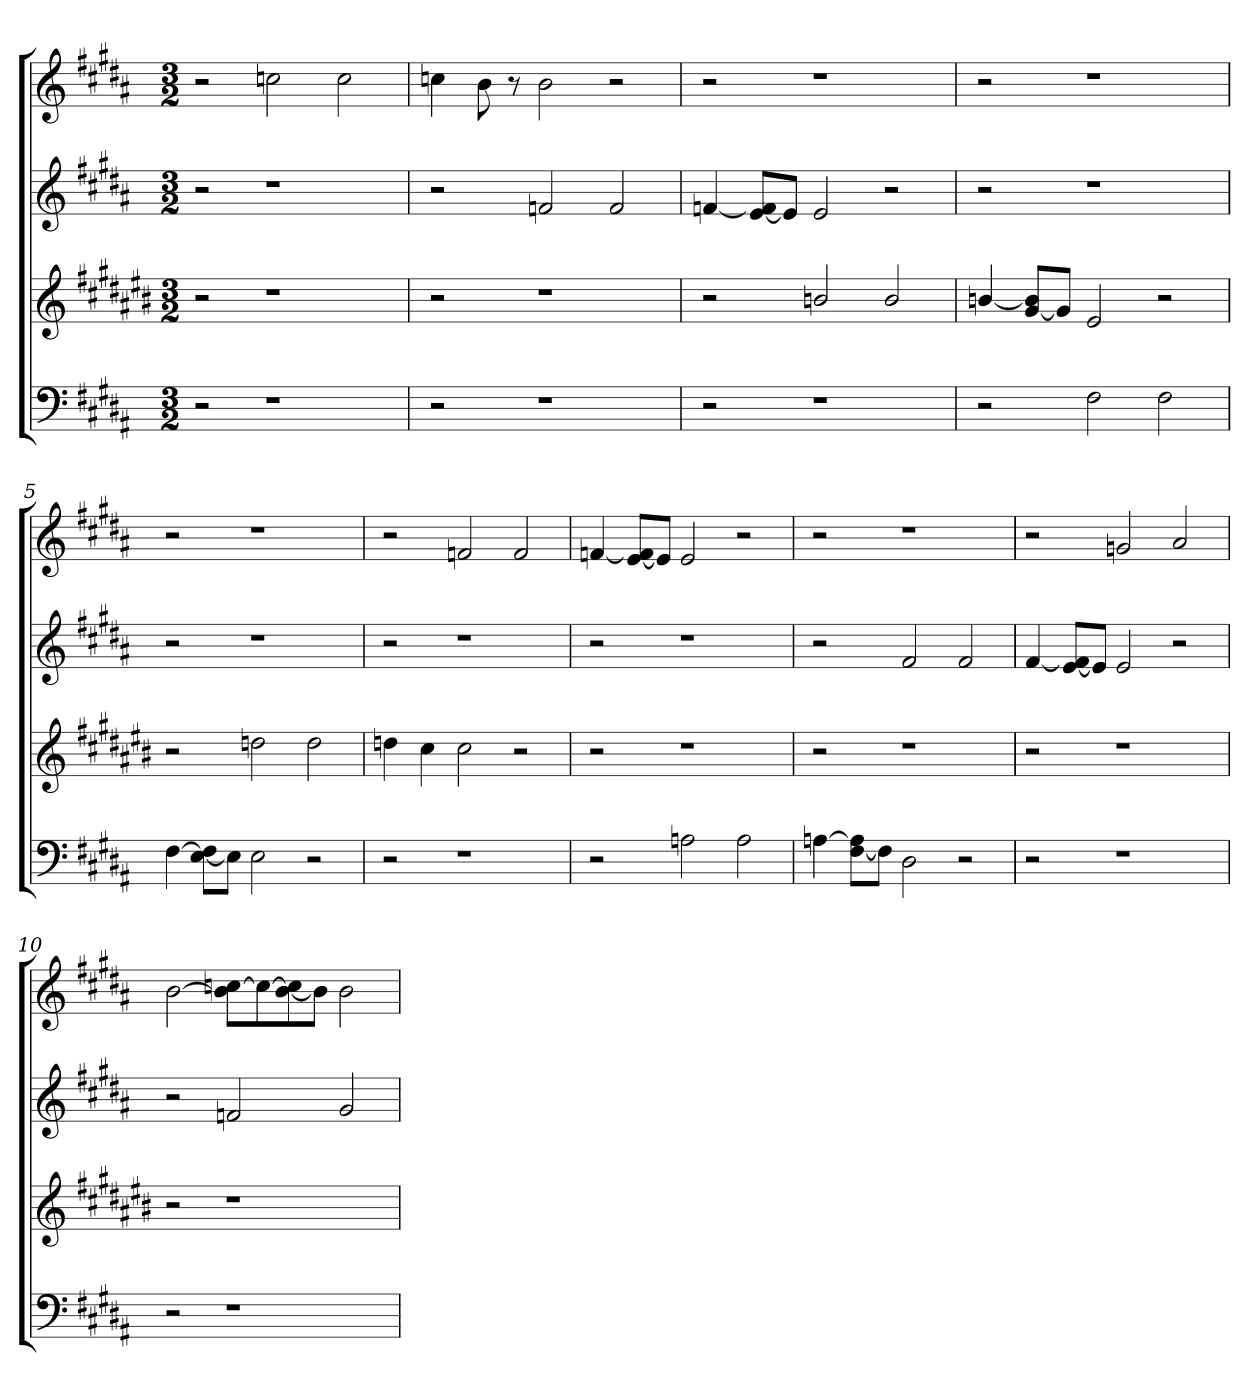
**kern	**kern	**kern	**kern
*part4	*part3	*part2	*part1
*staff4	*staff3	*staff2	*staff1
*clefF4	*clefG2	*clefG2	*clefG2
*	*ITrd1c2	*	*
*k[f#c#g#d#a#]	*k[f#c#g#d#a#]	*k[f#c#g#d#a#]	*k[f#c#g#d#a#]
*B:	*B:	*B:	*B:
*M3/2	*M3/2	*M3/2	*M3/2
=1	=1	=1	=1
2r	2r	2r	2r
1r	1r	1r	2ccn\
.	.	.	2cc\
=2	=2	=2	=2
2r	2r	2r	4ccn\
.	.	.	8b\
.	.	.	8r
1r	1r	2fn/	2b\
.	.	2f/	2r
=3	=3	=3	=3
2r	2r	[4fn/	2r
.	.	[8e/ 8f/]L	.
.	.	8e/J]	.
1r	2an/	2e/	1r
.	2a/	2r	.
=4	=4	=4	=4
2r	[4an/	2r	2r
.	[8f#/ 8a/]L	.	.
.	8f#/J]	.	.
2F#\	2d#/	1r	1r
2F#\	2r	.	.
=5	=5	=5	=5
[4F#\	2r	2r	2r
[8E\ 8F#\]L	.	.	.
8E\J]	.	.	.
2E\	2ccn\	1r	1r
2r	2cc\	.	.
=6	=6	=6	=6
2r	4ccn\	2r	2r
.	4b\	.	.
1r	2b\	1r	2fn/
.	2r	.	2f/
!!LO:LB:g=z
=7	=7	=7	=7
2r	2r	2r	[4fn/
.	.	.	[8e/ 8f/]L
.	.	.	8e/J]
2An\	1r	1r	2e/
2A\	.	.	2r
=8	=8	=8	=8
[4An\	2r	2r	2r
[8F#\ 8A\]L	.	.	.
8F#\J]	.	.	.
2D#\	1r	2f#/	1r
2r	.	2f#/	.
=9	=9	=9	=9
2r	2r	[4f#/	2r
.	.	[8e/ 8f#/]L	.
.	.	8e/J]	.
1r	1r	2e/	2gn/
.	.	2r	2a#/
=10	=10	=10	=10
2r	2r	2r	[2b\
1r	1r	2fn/	8b\] [8ccn\L
.	.	.	8cc\_
.	.	.	[8b\ 8cc\]
.	.	.	8b\J]
.	.	2g#/	2b\
=	=	=	=
*-	*-	*-	*-
